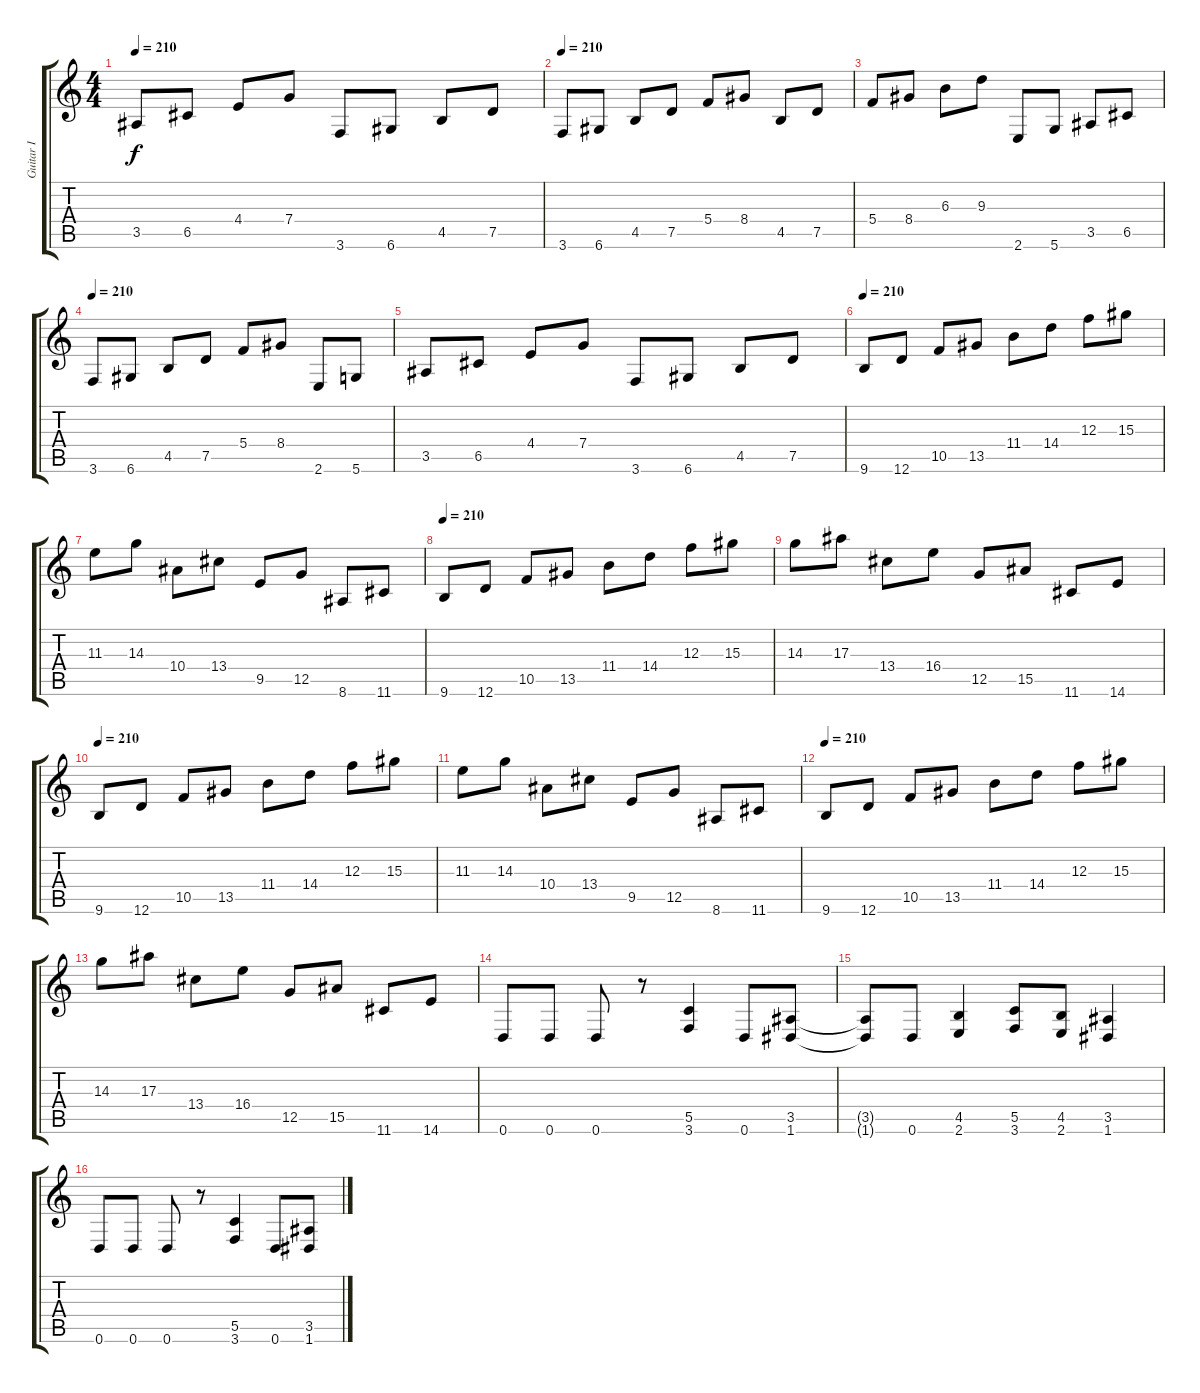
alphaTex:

\track ("Guitar I" "Guitar I") {instrument distortionguitar}
\staff {score tabs}
\tuning (D4 A3 F3 C3 G2 D2) {hide}
\ts (4 4)
\tempo 210
\clef g2
\ks c
3.5.8{dy f} 6.5.8 4.4.8 7.4.8 3.6.8 6.6.8 4.5.8 7.5.8 |
\tempo 210
3.6.8 6.6.8 4.5.8 7.5.8 5.4.8 8.4.8 4.5.8 7.5.8 |
5.4.8 8.4.8 6.3.8 9.3.8 2.6.8 5.6.8 3.5.8 6.5.8 |
\tempo 210
3.6.8 6.6.8 4.5.8 7.5.8 5.4.8 8.4.8 2.6.8 5.6.8 |
3.5.8 6.5.8 4.4.8 7.4.8 3.6.8 6.6.8 4.5.8 7.5.8 |
\tempo 210
9.6.8 12.6.8 10.5.8 13.5.8 11.4.8 14.4.8 12.3.8 15.3.8 |
11.3.8 14.3.8 10.4.8 13.4.8 9.5.8 12.5.8 8.6.8 11.6.8 |
\tempo 210
9.6.8 12.6.8 10.5.8 13.5.8 11.4.8 14.4.8 12.3.8 15.3.8 |
14.3.8 17.3.8 13.4.8 16.4.8 12.5.8 15.5.8 11.6.8 14.6.8 |
\tempo 210
9.6.8 12.6.8 10.5.8 13.5.8 11.4.8 14.4.8 12.3.8 15.3.8 |
11.3.8 14.3.8 10.4.8 13.4.8 9.5.8 12.5.8 8.6.8 11.6.8 |
\tempo 210
9.6.8 12.6.8 10.5.8 13.5.8 11.4.8 14.4.8 12.3.8 15.3.8 |
14.3.8 17.3.8 13.4.8 16.4.8 12.5.8 15.5.8 11.6.8 14.6.8 |
0.6.8 0.6.8 0.6.8 r.8 (5.5 3.6).4 0.6.8 (3.5 1.6).8 |
(3.5{t} 1.6{t}).8 0.6.8 (4.5 2.6).4 (5.5 3.6).8 (4.5 2.6).8 (3.5 1.6).4 |
0.6.8 0.6.8 0.6.8 r.8 (5.5 3.6).4 0.6.8 (3.5 1.6).8
